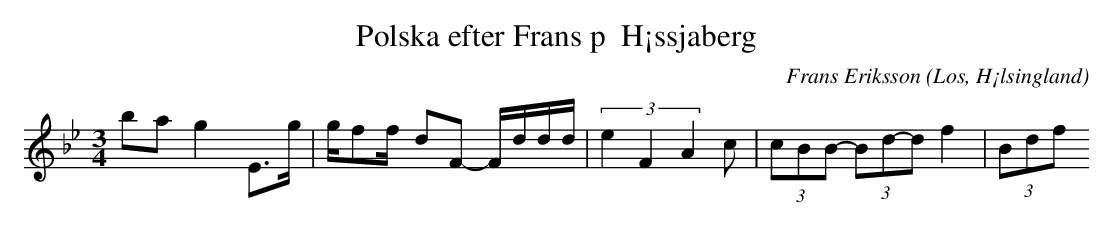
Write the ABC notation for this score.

X:1
T:Polska efter Frans p  H¡ssjaberg
O:Los, H¡lsingland
M:3/4
C:Frans Eriksson
K:Bb
ba g2 E>g |g/ff/- dF- F/d/d/d/|(3e2F2A2 c| (3cBB -(3Bd-d f2|-(3Bdf
